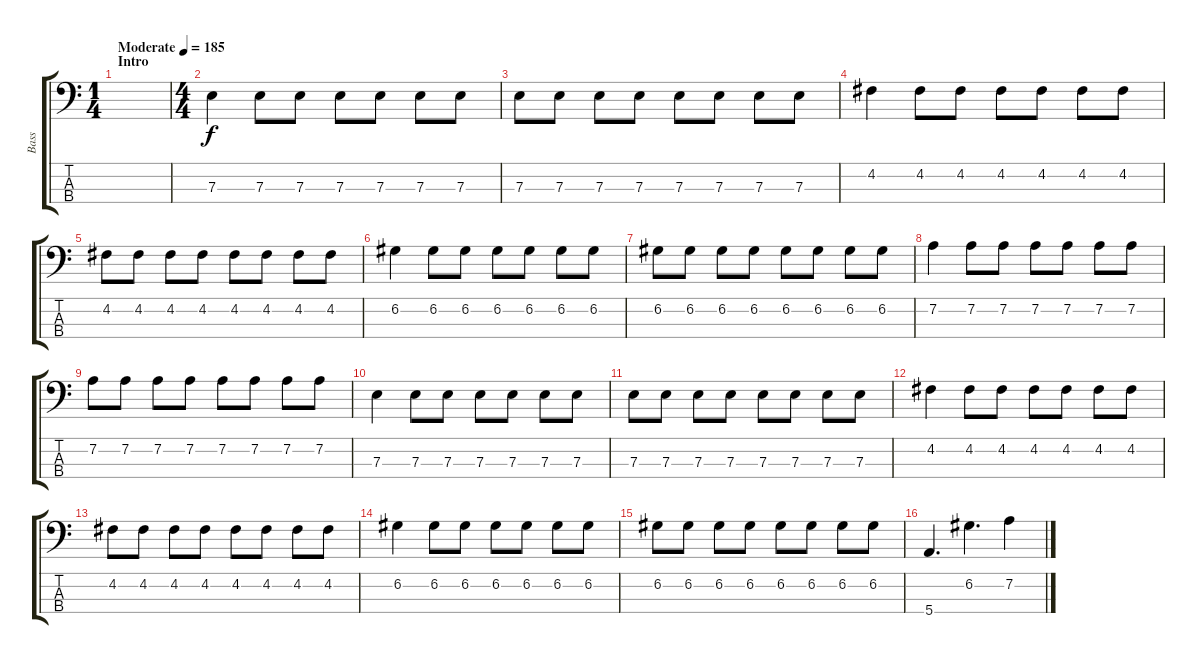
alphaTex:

\track ("Bass" "Bass") {instrument electricbasspick}
\staff {score tabs}
\tuning (G2 D2 A1 E1) {hide}
\ts (1 4)
\section ("" "Intro")
\tempo (185 "Moderate")
\clef f4
\ks c
|
\ts (4 4)
7.3.4 7.3.8 7.3.8 7.3.8 7.3.8 7.3.8 7.3.8 |
7.3.8 7.3.8 7.3.8 7.3.8 7.3.8 7.3.8 7.3.8 7.3.8 |
4.2.4 4.2.8 4.2.8 4.2.8 4.2.8 4.2.8 4.2.8 |
4.2.8 4.2.8 4.2.8 4.2.8 4.2.8 4.2.8 4.2.8 4.2.8 |
6.2.4 6.2.8 6.2.8 6.2.8 6.2.8 6.2.8 6.2.8 |
6.2.8 6.2.8 6.2.8 6.2.8 6.2.8 6.2.8 6.2.8 6.2.8 |
7.2.4 7.2.8 7.2.8 7.2.8 7.2.8 7.2.8 7.2.8 |
7.2.8 7.2.8 7.2.8 7.2.8 7.2.8 7.2.8 7.2.8 7.2.8 |
7.3.4 7.3.8 7.3.8 7.3.8 7.3.8 7.3.8 7.3.8 |
7.3.8 7.3.8 7.3.8 7.3.8 7.3.8 7.3.8 7.3.8 7.3.8 |
4.2.4 4.2.8 4.2.8 4.2.8 4.2.8 4.2.8 4.2.8 |
4.2.8 4.2.8 4.2.8 4.2.8 4.2.8 4.2.8 4.2.8 4.2.8 |
6.2.4 6.2.8 6.2.8 6.2.8 6.2.8 6.2.8 6.2.8 |
6.2.8 6.2.8 6.2.8 6.2.8 6.2.8 6.2.8 6.2.8 6.2.8 |
5.4.4{d} 6.2.4{d} 7.2.4
